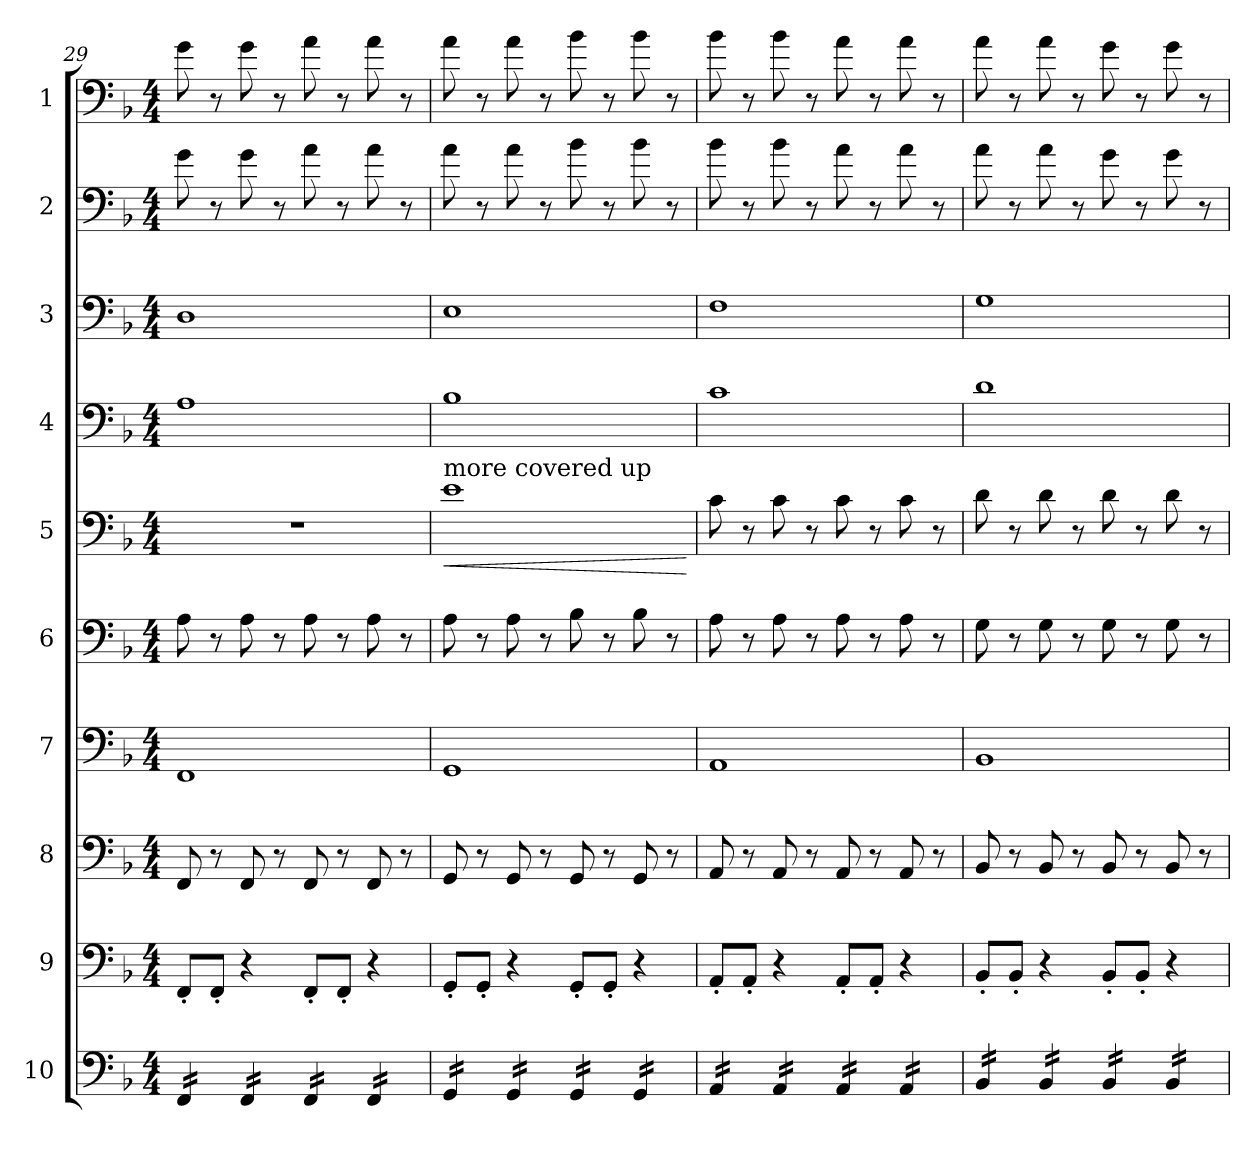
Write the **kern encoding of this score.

**kern	**kern	**kern	**kern	**kern	**kern	**dynam	**kern	**kern	**kern	**kern
*part10	*part9	*part8	*part7	*part6	*part5	*part5	*part4	*part3	*part2	*part1
*staff10	*staff9	*staff8	*staff7	*staff6	*staff5	*staff5	*staff4	*staff3	*staff2	*staff1
*I"10	*I"9	*I"8	*I"7	*I"6	*I"5	*	*I"4	*I"3	*I"2	*I"1
*clefF4	*clefF4	*clefF4	*clefF4	*clefF4	*clefF4	*	*clefF4	*clefF4	*clefF4	*clefF4
*k[b-]	*k[b-]	*k[b-]	*k[b-]	*k[b-]	*k[b-]	*	*k[b-]	*k[b-]	*k[b-]	*k[b-]
*M4/4	*M4/4	*M4/4	*M4/4	*M4/4	*M4/4	*	*M4/4	*M4/4	*M4/4	*M4/4
=29	=29	=29	=29	=29	=29	=29	=29	=29	=29	=29
*tremolo	*	*	*	*	*	*	*	*	*	*
16FF/LL	8FF'/L	8FF/	1FF	8A\	1r	.	1A	1D	8g\	8g\
16FF/	.	.	.	.	.	.	.	.	.	.
16FF/	8FF'/J	8r	.	8r	.	.	.	.	8r	8r
16FF/JJ	.	.	.	.	.	.	.	.	.	.
16FF/LL	4r	8FF/	.	8A\	.	.	.	.	8g\	8g\
16FF/	.	.	.	.	.	.	.	.	.	.
16FF/	.	8r	.	8r	.	.	.	.	8r	8r
16FF/JJ	.	.	.	.	.	.	.	.	.	.
16FF/LL	8FF'/L	8FF/	.	8A\	.	.	.	.	8a\	8a\
16FF/	.	.	.	.	.	.	.	.	.	.
16FF/	8FF'/J	8r	.	8r	.	.	.	.	8r	8r
16FF/JJ	.	.	.	.	.	.	.	.	.	.
16FF/LL	4r	8FF/	.	8A\	.	.	.	.	8a\	8a\
16FF/	.	.	.	.	.	.	.	.	.	.
16FF/	.	8r	.	8r	.	.	.	.	8r	8r
16FF/JJ	.	.	.	.	.	.	.	.	.	.
=30	=30	=30	=30	=30	=30	=30	=30	=30	=30	=30
!	!	!	!	!	!LO:TX:a:t=more covered up	!	!	!	!	!
!	!	!	!	!	!	!LO:HP:b	!	!	!	!
16GG/LL	8GG'/L	8GG/	1GG	8A\	1e	<	1B-	1E	8a\	8a\
16GG/	.	.	.	.	.	.	.	.	.	.
16GG/	8GG'/J	8r	.	8r	.	.	.	.	8r	8r
16GG/JJ	.	.	.	.	.	.	.	.	.	.
16GG/LL	4r	8GG/	.	8A\	.	.	.	.	8a\	8a\
16GG/	.	.	.	.	.	.	.	.	.	.
16GG/	.	8r	.	8r	.	.	.	.	8r	8r
16GG/JJ	.	.	.	.	.	.	.	.	.	.
16GG/LL	8GG'/L	8GG/	.	8B-\	.	.	.	.	8b-\	8b-\
16GG/	.	.	.	.	.	.	.	.	.	.
16GG/	8GG'/J	8r	.	8r	.	.	.	.	8r	8r
16GG/JJ	.	.	.	.	.	.	.	.	.	.
16GG/LL	4r	8GG/	.	8B-\	.	.	.	.	8b-\	8b-\
16GG/	.	.	.	.	.	.	.	.	.	.
16GG/	.	8r	.	8r	.	.	.	.	8r	8r
16GG/JJ	.	.	.	.	.	.	.	.	.	.
.	.	.	.	.	.	[	.	.	.	.
=31	=31	=31	=31	=31	=31	=31	=31	=31	=31	=31
16AA/LL	8AA'/L	8AA/	1AA	8A\	8c\	.	1c	1F	8b-\	8b-\
16AA/	.	.	.	.	.	.	.	.	.	.
16AA/	8AA'/J	8r	.	8r	8r	.	.	.	8r	8r
16AA/JJ	.	.	.	.	.	.	.	.	.	.
16AA/LL	4r	8AA/	.	8A\	8c\	.	.	.	8b-\	8b-\
16AA/	.	.	.	.	.	.	.	.	.	.
16AA/	.	8r	.	8r	8r	.	.	.	8r	8r
16AA/JJ	.	.	.	.	.	.	.	.	.	.
16AA/LL	8AA'/L	8AA/	.	8A\	8c\	.	.	.	8a\	8a\
16AA/	.	.	.	.	.	.	.	.	.	.
16AA/	8AA'/J	8r	.	8r	8r	.	.	.	8r	8r
16AA/JJ	.	.	.	.	.	.	.	.	.	.
16AA/LL	4r	8AA/	.	8A\	8c\	.	.	.	8a\	8a\
16AA/	.	.	.	.	.	.	.	.	.	.
16AA/	.	8r	.	8r	8r	.	.	.	8r	8r
16AA/JJ	.	.	.	.	.	.	.	.	.	.
=32	=32	=32	=32	=32	=32	=32	=32	=32	=32	=32
16BB-/LL	8BB-'/L	8BB-/	1BB-	8G\	8d\	.	1d	1G	8a\	8a\
16BB-/	.	.	.	.	.	.	.	.	.	.
16BB-/	8BB-'/J	8r	.	8r	8r	.	.	.	8r	8r
16BB-/JJ	.	.	.	.	.	.	.	.	.	.
16BB-/LL	4r	8BB-/	.	8G\	8d\	.	.	.	8a\	8a\
16BB-/	.	.	.	.	.	.	.	.	.	.
16BB-/	.	8r	.	8r	8r	.	.	.	8r	8r
16BB-/JJ	.	.	.	.	.	.	.	.	.	.
16BB-/LL	8BB-'/L	8BB-/	.	8G\	8d\	.	.	.	8g\	8g\
16BB-/	.	.	.	.	.	.	.	.	.	.
16BB-/	8BB-'/J	8r	.	8r	8r	.	.	.	8r	8r
16BB-/JJ	.	.	.	.	.	.	.	.	.	.
16BB-/LL	4r	8BB-/	.	8G\	8d\	.	.	.	8g\	8g\
16BB-/	.	.	.	.	.	.	.	.	.	.
16BB-/	.	8r	.	8r	8r	.	.	.	8r	8r
16BB-/JJ	.	.	.	.	.	.	.	.	.	.
*Xtremolo	*	*	*	*	*	*	*	*	*	*
=	=	=	=	=	=	=	=	=	=	=
*-	*-	*-	*-	*-	*-	*-	*-	*-	*-	*-
